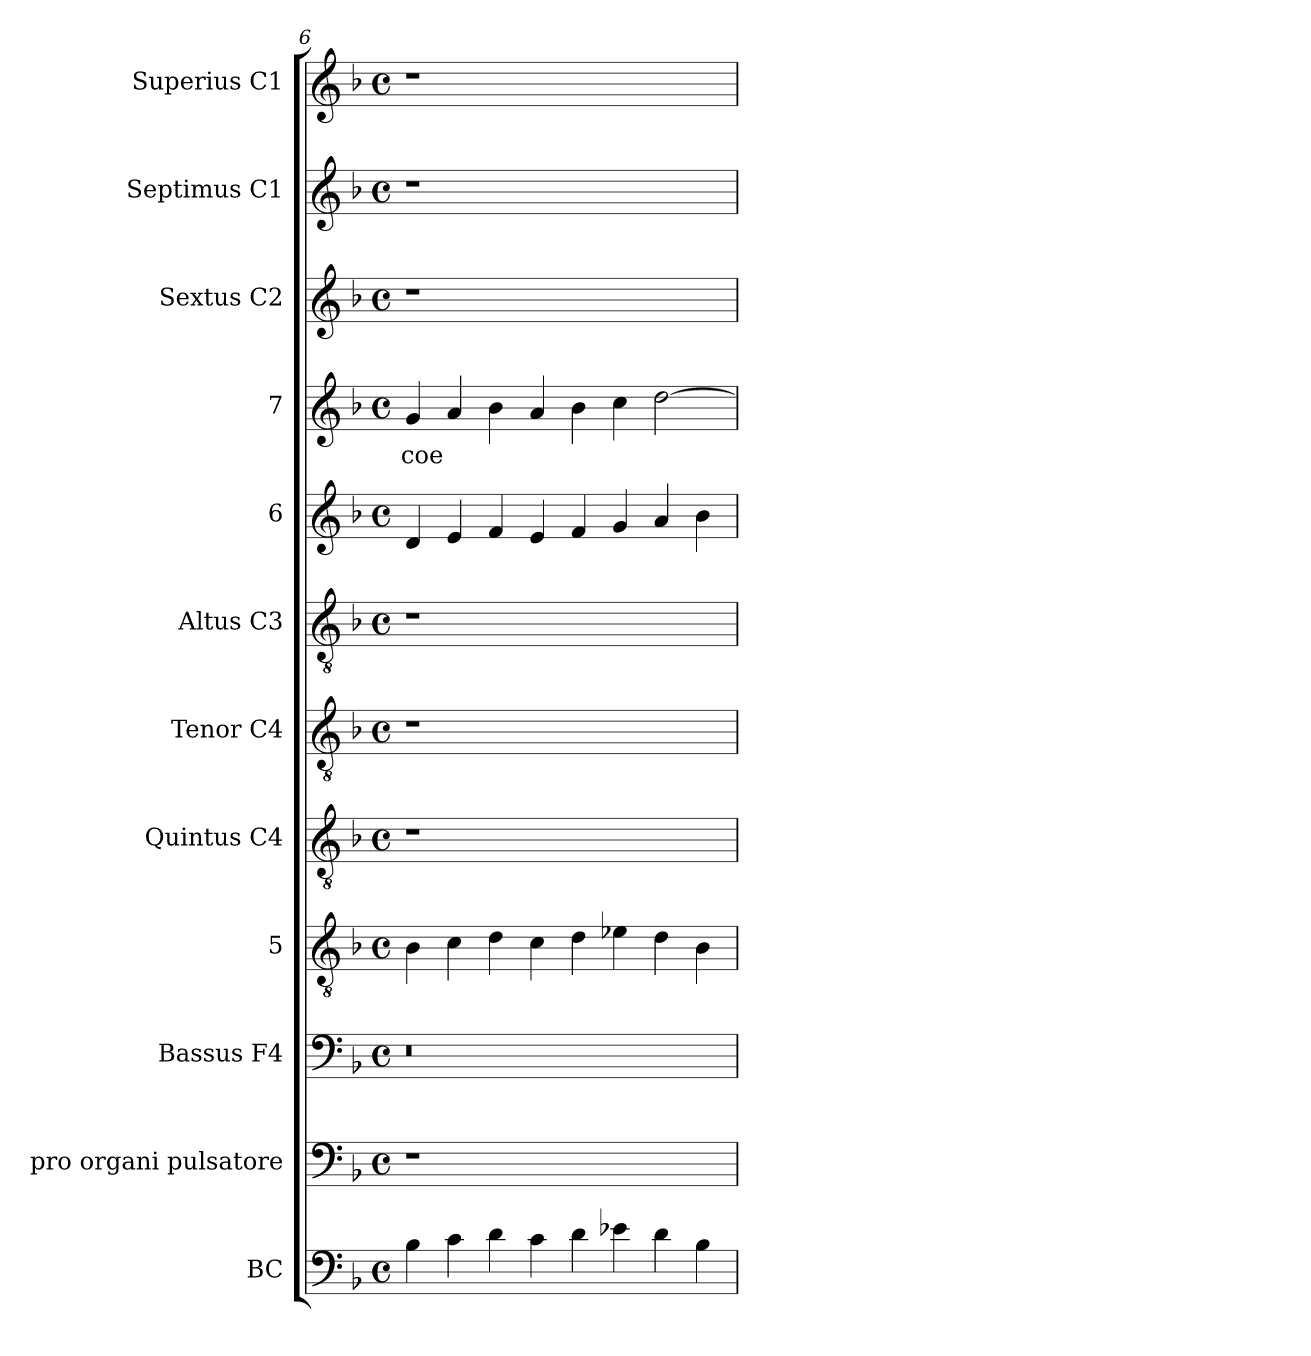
**kern	**text	**kern	**kern	**kern	**text	**kern	**kern	**kern	**kern	**text	**kern	**text	**kern	**kern	**kern
*part12	*part12	*part11	*part10	*part9	*part9	*part8	*part7	*part6	*part5	*part5	*part4	*part4	*part3	*part2	*part1
*staff12	*staff12	*staff11	*staff10	*staff9	*staff9	*staff8	*staff7	*staff6	*staff5	*staff5	*staff4	*staff4	*staff3	*staff2	*staff1
*I"BC	*	*I"pro organi  pulsatore	*I"Bassus  F4	*I"5	*	*I"Quintus  C4	*I"Tenor  C4	*I"Altus  C3	*I"6	*	*I"7	*	*I"Sextus  C2	*I"Septimus  C1	*I"Superius  C1
*I'BC	*	*	*I'B	*	*	*	*I'T	*I'A	*	*	*	*	*	*	*I'S
*clefF4	*	*clefF4	*clefF4	*clefGv2	*	*clefGv2	*clefGv2	*clefGv2	*clefG2	*	*clefG2	*	*clefG2	*clefG2	*clefG2
*k[b-]	*	*k[b-]	*k[b-]	*k[b-]	*	*k[b-]	*k[b-]	*k[b-]	*k[b-]	*	*k[b-]	*	*k[b-]	*k[b-]	*k[b-]
*F:	*	*F:	*F:	*F:	*	*F:	*F:	*F:	*F:	*	*F:	*	*F:	*F:	*F:
*M4/4	*	*M4/4	*M4/4	*M4/4	*	*M4/4	*M4/4	*M4/4	*M4/4	*	*M4/4	*	*M4/4	*M4/4	*M4/4
*met(c)	*	*met(c)	*met(c)	*met(c)	*	*met(c)	*met(c)	*met(c)	*met(c)	*	*met(c)	*	*met(c)	*met(c)	*met(c)
=6	=6	=6	=6	=6	=6	=6	=6	=6	=6	=6	=6	=6	=6	=6	=6
!	!LO:LY:a:cj	!	!	!	!LO:LY:b:cj	!	!	!	!	!LO:LY:b:cj	!	!LO:LY:b:cj	!	!	!
4B-\	.	1r	0r	4B-\	--	1r	1r	1r	4d/	.	4g/	coe-	1r	1r	1r
!	!LO:LY:a:cj	!	!	!	!LO:LY:b:cj	!	!	!	!	!LO:LY:b:cj	!	!LO:LY:b:cj	!	!	!
4c\	.	.	.	4c\	--	.	.	.	4e/	.	4a/	--	.	.	.
!	!LO:LY:a:cj	!	!	!	!LO:LY:b:cj	!	!	!	!	!LO:LY:b:cj	!	!LO:LY:b:cj	!	!	!
4d\	.	.	.	4d\	--	.	.	.	4f/	.	4b-\	--	.	.	.
!	!LO:LY:a:cj	!	!	!	!LO:LY:b:cj	!	!	!	!	!LO:LY:b:cj	!	!LO:LY:b:cj	!	!	!
4c\	.	.	.	4c\	--	.	.	.	4e/	.	4a/	--	.	.	.
!	!LO:LY:a:cj	!	!	!	!LO:LY:b:cj	!	!	!	!	!LO:LY:b:cj	!	!LO:LY:b:cj	!	!	!
4d\	.	1ryy	.	4d\	--	1ryy	1ryy	1ryy	4f/	.	4b-\	--	1ryy	1ryy	1ryy
!	!LO:LY:a:cj	!	!	!	!LO:LY:b:cj	!	!	!	!	!LO:LY:b:cj	!	!LO:LY:b:cj	!	!	!
4e-X\	.	.	.	4e-X\	--	.	.	.	4g/	.	4cc\	--	.	.	.
!	!LO:LY:a:cj	!	!	!	!LO:LY:b:cj	!	!	!	!	!LO:LY:b:cj	!	!LO:LY:b:cj	!	!	!
4d\	.	.	.	4d\	--	.	.	.	4a/	.	[>2dd\	--	.	.	.
!	!LO:LY:a:cj	!	!	!	!LO:LY:b:cj	!	!	!	!	!LO:LY:b:cj	!	!	!	!	!
4B-\	.	.	.	4B-\	--	.	.	.	4b-\	.	.	.	.	.	.
=	=	=	=	=	=	=	=	=	=	=	=	=	=	=	=
*-	*-	*-	*-	*-	*-	*-	*-	*-	*-	*-	*-	*-	*-	*-	*-
